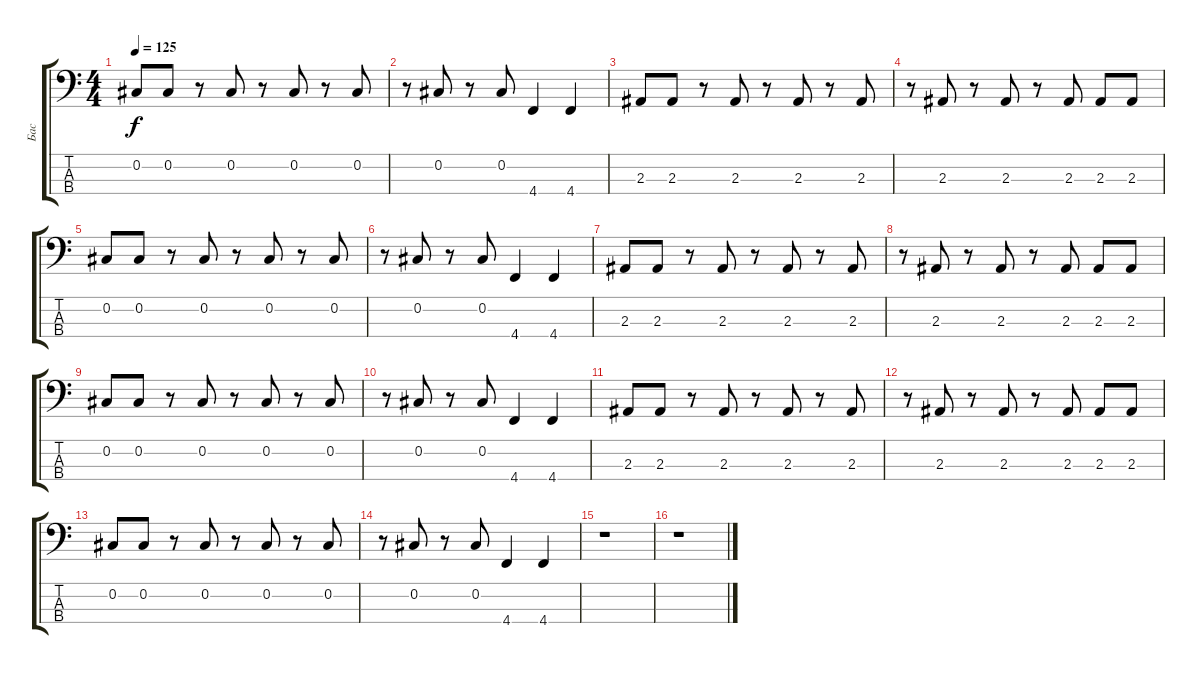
\track ("Бас" "Бас") {instrument electricbassfinger}
\staff {score tabs}
\tuning (Gb2 Db2 Ab1 Db1) {hide}
\ts (4 4)
\tempo 125
\clef f4
\ks c
0.2.8{dy f} 0.2.8 r.8 0.2.8 r.8 0.2.8 r.8 0.2.8 |
r.8 0.2.8 r.8 0.2.8 4.4.4 4.4.4 |
2.3.8 2.3.8 r.8 2.3.8 r.8 2.3.8 r.8 2.3.8 |
r.8 2.3.8 r.8 2.3.8 r.8 2.3.8 2.3.8 2.3.8 |
0.2.8 0.2.8 r.8 0.2.8 r.8 0.2.8 r.8 0.2.8 |
r.8 0.2.8 r.8 0.2.8 4.4.4 4.4.4 |
2.3.8 2.3.8 r.8 2.3.8 r.8 2.3.8 r.8 2.3.8 |
r.8 2.3.8 r.8 2.3.8 r.8 2.3.8 2.3.8 2.3.8 |
0.2.8 0.2.8 r.8 0.2.8 r.8 0.2.8 r.8 0.2.8 |
r.8 0.2.8 r.8 0.2.8 4.4.4 4.4.4 |
2.3.8 2.3.8 r.8 2.3.8 r.8 2.3.8 r.8 2.3.8 |
r.8 2.3.8 r.8 2.3.8 r.8 2.3.8 2.3.8 2.3.8 |
0.2.8 0.2.8 r.8 0.2.8 r.8 0.2.8 r.8 0.2.8 |
r.8 0.2.8 r.8 0.2.8 4.4.4 4.4.4 |
r.1 |
r.1
